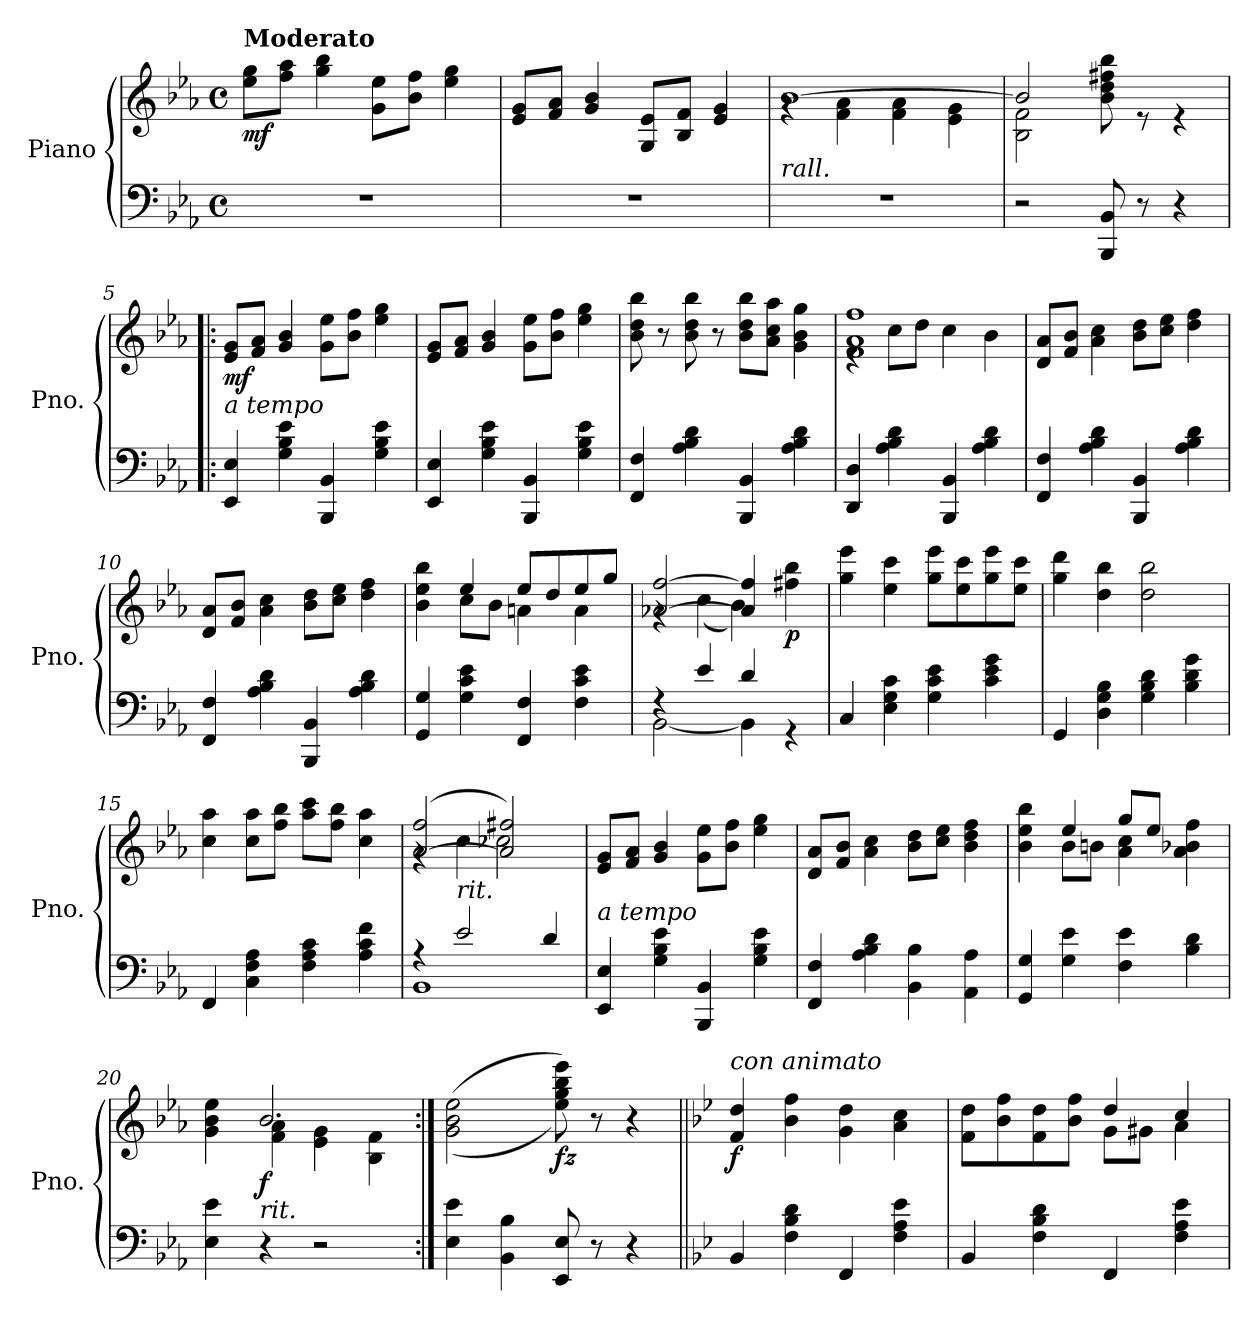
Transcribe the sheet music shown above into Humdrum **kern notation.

**kern	**kern	**dynam
*part1	*part1	*part1
*staff2	*staff1	*staff1/2
*I"Piano	*	*
*I'Pno.	*	*
*clefF4	*clefG2	*
*k[b-e-a-]	*k[b-e-a-]	*
*M4/4	*M4/4	*
*met(c)	*met(c)	*
*MM96	*MM96	*
=1	=1	=1
!	!LO:TX:a:B:t=Moderato	!
!	!	!LO:DY:b
1r	8ee-\ 8gg\L	mf
.	8ff\ 8aa-\J	.
.	4gg\ 4bb-\	.
.	8g\ 8ee-\L	.
.	8b-\ 8ff\J	.
.	4ee-\ 4gg\	.
=2	=2	=2
1r	8e-/ 8g/L	.
.	8f/ 8a-/J	.
.	4g/ 4b-/	.
.	8G/ 8e-/L	.
.	8B-/ 8f/J	.
.	4e-/ 4g/	.
=3	=3	=3
*	*^	*
!LO:TX:a:i:t=rall.	!	!	!
1r	[1b-	4rg	.
.	.	4f\ 4a-\	.
.	.	4f\ 4a-\	.
.	.	4e-\ 4g\	.
=4	=4	=4	=4
2r	2b-/]	2B-\ 2f\	.
!	!	!	!LO:DY:b
8BBB-/ 8BB-/	8b-\ 8dd\ 8ff#X\ 8bb-\	2ryy	other-dynamics
8r	8re	.	.
4r	4re	.	.
*	*v	*v	*
!!LO:LB:g=z
=5!|:	=5!|:	=5!|:
!LO:TX:a:i:t=a tempo	!	!
!	!	!LO:DY:b
4EE-/ 4E-/	8e-/ 8g/L	mf
.	8f/ 8a-/J	.
4G\ 4B-\ 4e-\	4g/ 4b-/	.
4BBB-/ 4BB-/	8g\ 8ee-\L	.
.	8b-\ 8ff\J	.
4G\ 4B-\ 4e-\	4ee-\ 4gg\	.
=6	=6	=6
4EE-/ 4E-/	8e-/ 8g/L	.
.	8f/ 8a-/J	.
4G\ 4B-\ 4e-\	4g/ 4b-/	.
4BBB-/ 4BB-/	8g\ 8ee-\L	.
.	8b-\ 8ff\J	.
4G\ 4B-\ 4e-\	4ee-\ 4gg\	.
=7	=7	=7
4FF/ 4F/	8b-\ 8dd\ 8bb-\	.
.	8r	.
4A-\ 4B-\ 4d\	8b-\ 8dd\ 8bb-\	.
.	8r	.
4BBB-/ 4BB-/	8b-\ 8dd\ 8bb-\L	.
.	8a-\ 8cc\ 8aa-\J	.
4A-\ 4B-\ 4d\	4g\ 4b-\ 4gg\	.
=8	=8	=8
*	*^	*
4DD/ 4D/	1f 1a- 1ff	4re	.
4A-\ 4B-\ 4d\	.	8cc\L	.
.	.	8dd\J	.
4BBB-/ 4BB-/	.	4cc\	.
4A-\ 4B-\ 4d\	.	4b-\	.
*	*v	*v	*
!!LO:LB:g=z
=9	=9	=9
4FF/ 4F/	8d/ 8a-/L	.
.	8f/ 8b-/J	.
4A-\ 4B-\ 4d\	4a-\ 4cc\	.
4BBB-/ 4BB-/	8b-\ 8dd\L	.
.	8cc\ 8ee-\J	.
4A-\ 4B-\ 4d\	4dd\ 4ff\	.
=10	=10	=10
4FF/ 4F/	8d/ 8a-/L	.
.	8f/ 8b-/J	.
4A-\ 4B-\ 4d\	4a-\ 4cc\	.
4BBB-/ 4BB-/	8b-\ 8dd\L	.
.	8cc\ 8ee-\J	.
4A-\ 4B-\ 4d\	4dd\ 4ff\	.
=11	=11	=11
*	*^	*
4GG/ 4G/	4b-\ 4ee-\ 4bb-\	4ryy	.
4G\ 4c\ 4e-\	4ee-/	8cc\L	.
.	.	8b-\J	.
4FF/ 4F/	8ee-/L	4an\	.
.	8dd/	.	.
4F\ 4c\ 4e-\	8ee-/	4a\	.
.	8gg/J	.	.
=12	=12	=12	=12
*^	*	*	*
4rF	[2BB-\	[2a-X/ [2ff/	4rg	.
4e-/	.	.	(>4cc\	.
4d/	4BB-\]	4a-/] 4ff/]	4b-\)	.
!	!	!	!	!LO:DY:b
4rGG	4ryy	4ff#X\ 4bb-\	4ryy	p
=13	=13	=13	=13	=13
!LO:TX:a:i:t=delicato	!	!	!	!
*v	*v	*	*	*
*	*v	*v	*
4C/	4gg\ 4eee-\	.
4E-\ 4G\ 4c\	4ee-\ 4ccc\	.
4G\ 4c\ 4e-\	8gg\ 8eee-\L	.
.	8ee-\ 8ccc\	.
4c\ 4e-\ 4g\	8gg\ 8eee-\	.
.	8ee-\ 8ccc\J	.
!!LO:LB:g=z
=14	=14	=14
4GG/	4gg\ 4ddd\	.
4D\ 4G\ 4B-\	4dd\ 4bb-\	.
4G\ 4B-\ 4d\	2dd\ 2bb-\	.
4B-\ 4d\ 4g\	.	.
=15	=15	=15
4FF/	4cc\ 4aa-\	.
4C\ 4F\ 4A-\	8cc\ 8aa-\L	.
.	8ff\ 8bb-\J	.
4F\ 4A-\ 4c\	8aa-\ 8ccc\L	.
.	8ff\ 8bb-\J	.
4A-\ 4c\ 4f\	4cc\ 4aa-\	.
=16	=16	=16
*^	*^	*
4rA	1BB-	(>[2a-/ 2ff/	4rg	.
!LO:TX:a:i:t=rit.	!	!	!	!
2e-/	.	.	4cc\	.
.	.	2a-/] 2ff#X/)	2cc-X\	.
4d/	.	.	.	.
*v	*v	*	*	*
*	*v	*v	*
=17	=17	=17
!LO:TX:a:i:t=a tempo	!	!
4EE-/ 4E-/	8e-/ 8g/L	.
.	8f/ 8a-/J	.
4G\ 4B-\ 4e-\	4g/ 4b-/	.
4BBB-/ 4BB-/	8g\ 8ee-\L	.
.	8b-\ 8ff\J	.
4G\ 4B-\ 4e-\	4ee-\ 4gg\	.
=18	=18	=18
4FF/ 4F/	8d/ 8a-/L	.
.	8f/ 8b-/J	.
4A-\ 4B-\ 4d\	4a-\ 4cc\	.
4BB-\ 4B-\	8b-\ 8dd\L	.
.	8cc\ 8ee-\J	.
4AA-\ 4A-\	4b-\ 4dd\ 4ff\	.
!!LO:LB:g=z
=19	=19	=19
*	*^	*
4GG/ 4G/	4b-\ 4ee-\ 4bb-\	4ryy	.
4G\ 4e-\	4ee-/	8b-\L	.
.	.	8bn\J	.
4F\ 4e-\	8gg/L	4a-\ 4cc\	.
.	8ee-/J	.	.
4B-\ 4d\	4a-\ 4b-X\ 4ff\	4ryy	.
=20	=20	=20	=20
4E-\ 4e-\	4g\ 4b-\ 4ee-\	4ryy	.
!LO:TX:a:i:t=rit.	!	!	!
!	!	!	!LO:DY:b
4r	2.b-/	4f\ 4a-\	f
2r	.	4e-\ 4g\	.
.	.	4B-\ 4f\	.
*	*v	*v	*
=21:|!	=21:|!	=21:|!
4E-\ 4e-\	(<(>2g\ 2b-\ 2ee-\	.
4BB-\ 4B-\	.	.
!	!	!LO:DY:b
8EE-/ 8E-/	8ee-\ 8gg\ 8bb-\ 8eee-\))	fz
8r	8r	.
4r	4r	.
=22||	=22||	=22||
*k[b-e-]	*k[b-e-]	*
!	!LO:TX:a:i:t=con animato	!
!	!	!LO:DY:b
4BB-/	4f/ 4dd/	f
4F\ 4B-\ 4d\	4b-\ 4ff\	.
4FF/	4g\ 4dd\	.
4F\ 4A\ 4e-\	4a\ 4cc\	.
=23	=23	=23
*	*^	*
4BB-/	8f\ 8dd\L	2ryy	.
.	8b-\ 8ff\	.	.
4F\ 4B-\ 4d\	8f\ 8dd\	.	.
.	8b-\ 8ff\J	.	.
4FF/	4dd/	8g\L	.
.	.	8g#X\J	.
4F\ 4A\ 4e-\	4cc/	4a\	.
*	*v	*v	*
=	=	=
*-	*-	*-
